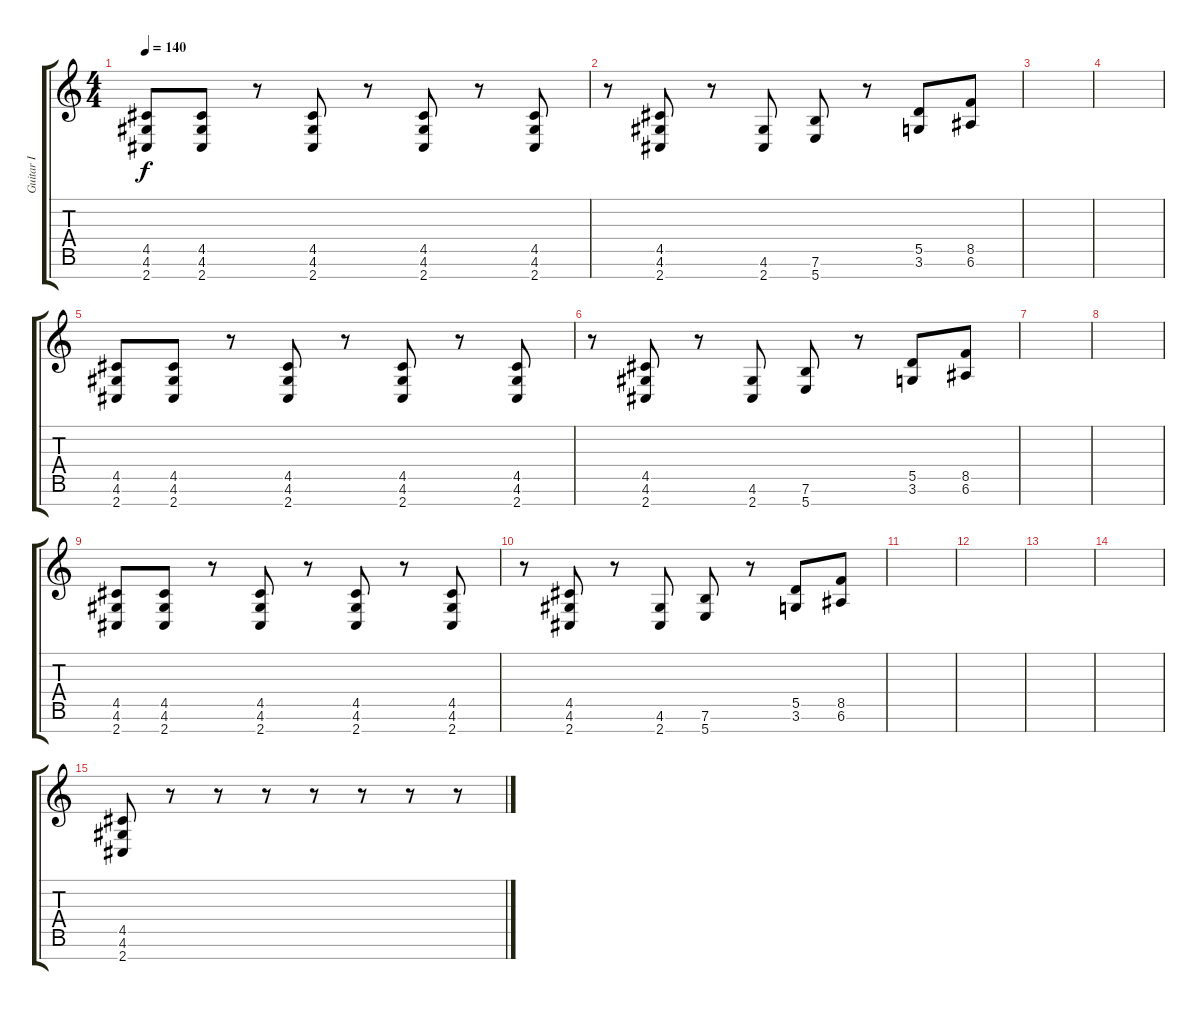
\track ("Guitar I" "Guitar I") {instrument distortionguitar}
\staff {score tabs}
\tuning (E4 B3 G3 D3 A2 E2 B1) {hide}
\ts (4 4)
\tempo 140
\clef g2
\ks c
(4.5 4.6 2.7).8{dy f} (4.5 4.6 2.7).8 r.8 (4.5 4.6 2.7).8 r.8 (4.5 4.6 2.7).8 r.8 (4.5 4.6 2.7).8 |
r.8 (4.5 4.6 2.7).8 r.8 (4.6 2.7).8 (7.6 5.7).8 r.8 (5.5 3.6).8 (8.5 6.6).8 |
|
|
(4.5 4.6 2.7).8 (4.5 4.6 2.7).8 r.8 (4.5 4.6 2.7).8 r.8 (4.5 4.6 2.7).8 r.8 (4.5 4.6 2.7).8 |
r.8 (4.5 4.6 2.7).8 r.8 (4.6 2.7).8 (7.6 5.7).8 r.8 (5.5 3.6).8 (8.5 6.6).8 |
|
|
(4.5 4.6 2.7).8 (4.5 4.6 2.7).8 r.8 (4.5 4.6 2.7).8 r.8 (4.5 4.6 2.7).8 r.8 (4.5 4.6 2.7).8 |
r.8 (4.5 4.6 2.7).8 r.8 (4.6 2.7).8 (7.6 5.7).8 r.8 (5.5 3.6).8 (8.5 6.6).8 |
|
|
|
|
(4.5 4.6 2.7).8 r.8 r.8 r.8 r.8 r.8 r.8 r.8
